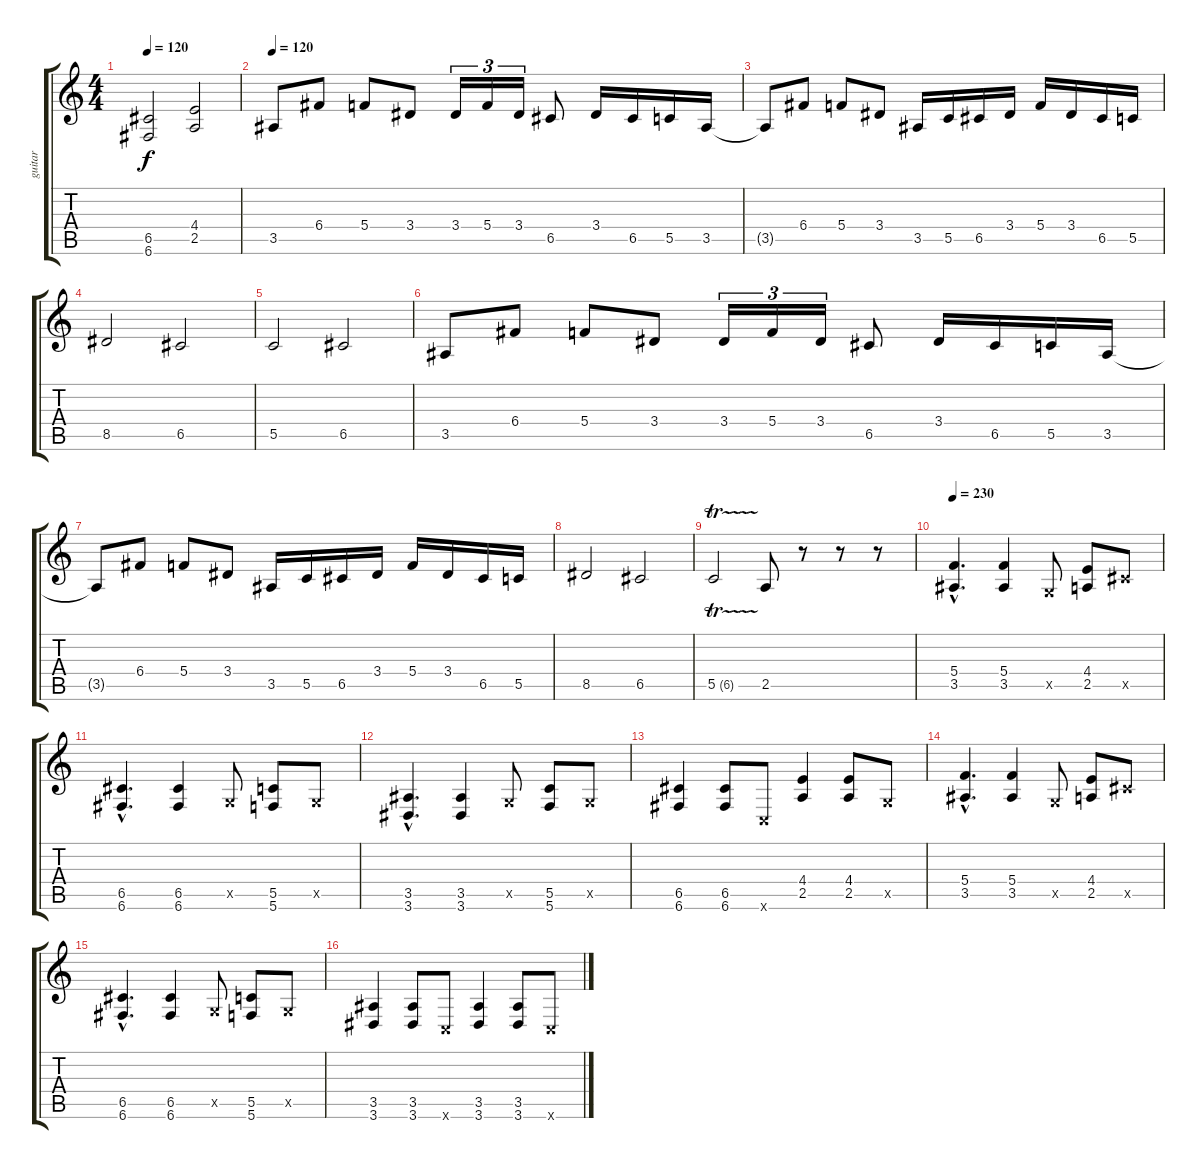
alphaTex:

\track ("guitar" "guitar") {instrument distortionguitar}
\staff {score tabs}
\tuning (D4 A3 F3 C3 G2 C2) {hide}
\ts (4 4)
\tempo 120
\clef g2
\ks c
(6.5 6.6).2{dy f} (4.4 2.5).2 |
\tempo 120
3.5.8 6.4.8 5.4.8 3.4.8 3.4.16{tu (3 2)} 5.4.16{tu (3 2)} 3.4.16{tu (3 2)} 6.5.8 3.4.16 6.5.16 5.5.16 3.5.16 |
3.5{t}.8 6.4.8 5.4.8 3.4.8 3.5.16 5.5.16 6.5.16 3.4.16 5.4.16 3.4.16 6.5.16 5.5.16 |
8.5.2 6.5.2 |
5.5.2 6.5.2 |
3.5.8 6.4.8 5.4.8 3.4.8 3.4.16{tu (3 2)} 5.4.16{tu (3 2)} 3.4.16{tu (3 2)} 6.5.8 3.4.16 6.5.16 5.5.16 3.5.16 |
3.5{t}.8 6.4.8 5.4.8 3.4.8 3.5.16 5.5.16 6.5.16 3.4.16 5.4.16 3.4.16 6.5.16 5.5.16 |
8.5.2 6.5.2 |
5.5{tr (6 32)}.2 2.5.8 r.8 r.8 r.8 |
\tempo 230
(5.4{hac} 3.5{hac}).4{d} (5.4 3.5).4 0.5{x}.8 (4.4 2.5).8 6.5{x}.8 |
(6.5{hac} 6.6{hac}).4{d} (6.5 6.6).4 0.5{x}.8 (5.5 5.6).8 0.5{x}.8 |
(3.5{hac} 3.6{hac}).4{d} (3.5 3.6).4 0.5{x}.8 (5.5 5.6).8 0.5{x}.8 |
(6.5 6.6).4 (6.5 6.6).8 0.6{x}.8 (4.4 2.5).4 (4.4 2.5).8 0.5{x}.8 |
(5.4{hac} 3.5{hac}).4{d} (5.4 3.5).4 0.5{x}.8 (4.4 2.5).8 6.5{x}.8 |
(6.5{hac} 6.6{hac}).4{d} (6.5 6.6).4 0.5{x}.8 (5.5 5.6).8 0.5{x}.8 |
(3.5 3.6).4 (3.5 3.6).8 0.6{x}.8 (3.5 3.6).4 (3.5 3.6).8 0.6{x}.8
